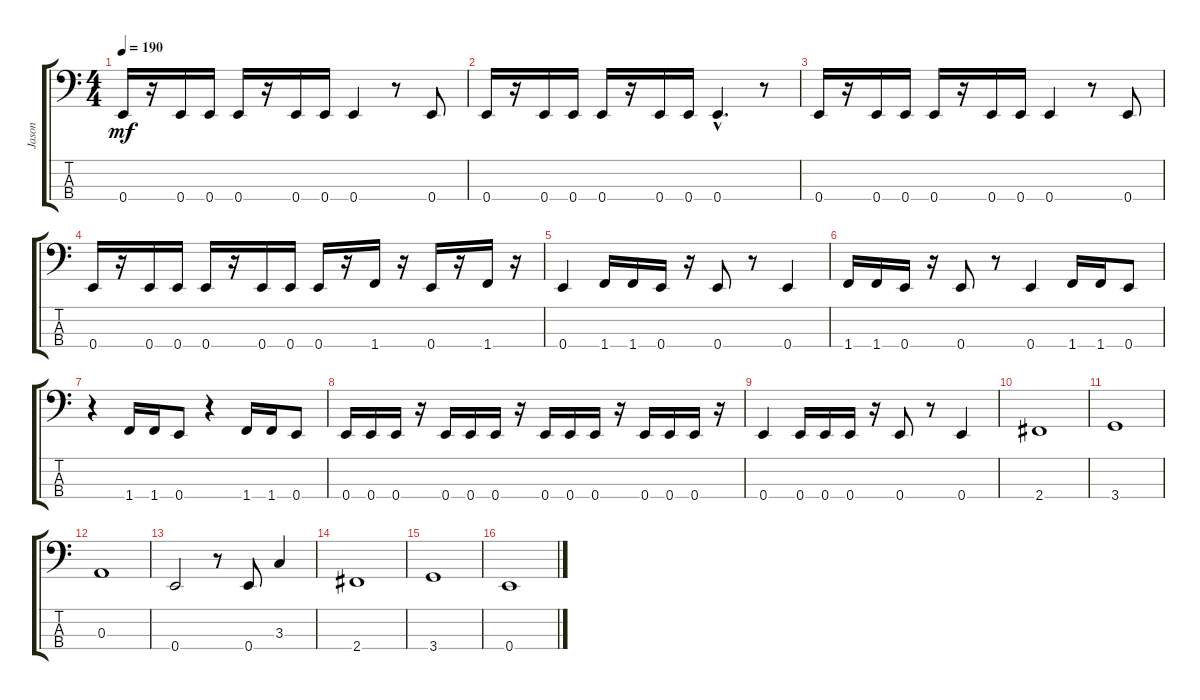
\track ("Jason" "Jason") {instrument electricbasspick}
\staff {score tabs}
\tuning (G2 D2 A1 E1) {hide}
\ts (4 4)
\tempo 190
\clef f4
\ks c
0.4.16{dy mf} r.16 0.4.16 0.4.16 0.4.16 r.16 0.4.16 0.4.16 0.4.4 r.8 0.4.8 |
0.4.16 r.16 0.4.16 0.4.16 0.4.16 r.16 0.4.16 0.4.16 0.4{hac}.4{d} r.8 |
0.4.16 r.16 0.4.16 0.4.16 0.4.16 r.16 0.4.16 0.4.16 0.4.4 r.8 0.4.8 |
0.4.16 r.16 0.4.16 0.4.16 0.4.16 r.16 0.4.16 0.4.16 0.4.16 r.16 1.4.16 r.16 0.4.16 r.16 1.4.16 r.16 |
0.4.4 1.4.16 1.4.16 0.4.16 r.16 0.4.8 r.8 0.4.4 |
1.4.16 1.4.16 0.4.16 r.16 0.4.8 r.8 0.4.4 1.4.16 1.4.16 0.4.8 |
r.4 1.4.16 1.4.16 0.4.8 r.4 1.4.16 1.4.16 0.4.8 |
0.4.16 0.4.16 0.4.16 r.16 0.4.16 0.4.16 0.4.16 r.16 0.4.16 0.4.16 0.4.16 r.16 0.4.16 0.4.16 0.4.16 r.16 |
0.4.4 0.4.16 0.4.16 0.4.16 r.16 0.4.8 r.8 0.4.4 |
2.4.1 |
3.4.1 |
0.3.1 |
0.4.2 r.8 0.4.8 3.3.4 |
2.4.1 |
3.4.1 |
0.4.1
